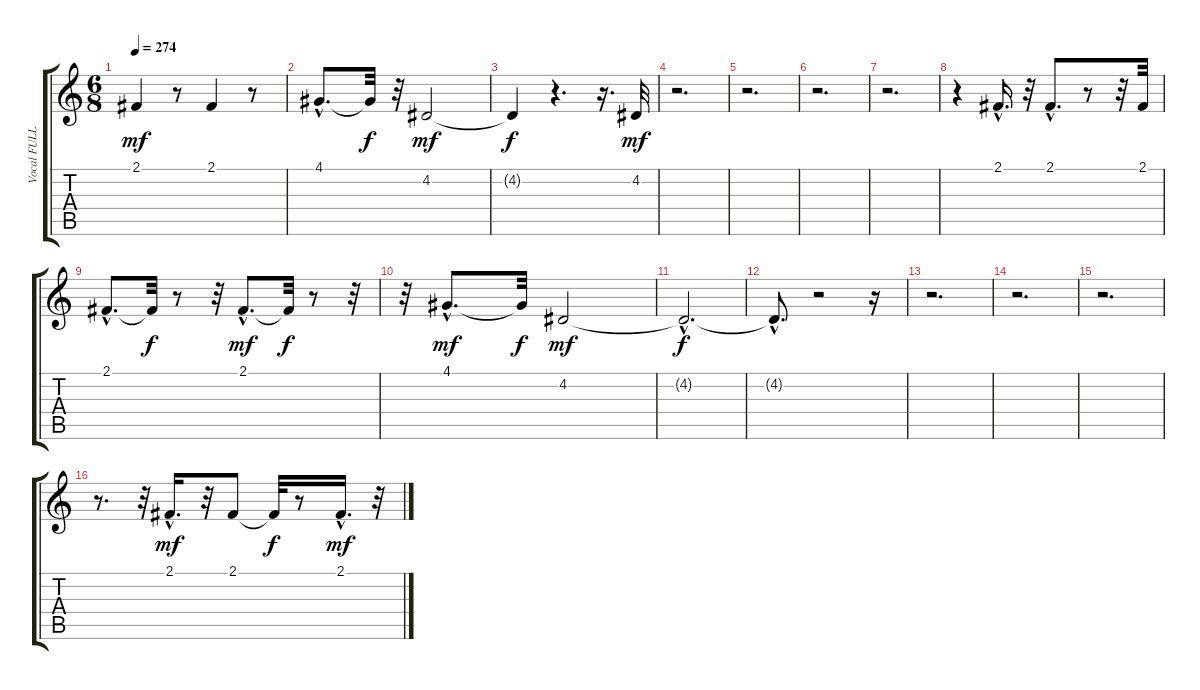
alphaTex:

\track ("Vocal FULL" "Vocal FULL") {instrument viola}
\staff {score tabs}
\tuning (E4 B3 G3 D3 A2 E2) {hide}
\ts (6 8)
\tempo 274
\clef g2
\ks c
2.1.4{dy mf} r.8 2.1.4 r.8 |
4.1{hac}.8{d} 4.1{t}.32{dy f} r.32 4.2.2{dy mf} |
4.2{t}.4{dy f} r.4{d} r.16{d} 4.2.32{dy mf} |
r.2{d} |
r.2{d} |
r.2{d} |
r.2{d} |
r.4 2.1{hac}.16{d} r.32 2.1{hac}.8{d} r.8 r.32 2.1.32 |
2.1{hac}.8{d} 2.1{t}.32{dy f} r.8 r.32 2.1{hac}.8{d dy mf} 2.1{t}.32{dy f} r.8 r.32 |
r.32 4.1{hac}.8{d dy mf} 4.1{t}.32{dy f} 4.2.2{dy mf} |
4.2{hac t}.2{d dy f} |
4.2{hac t}.8{d} r.2 r.16 |
r.2{d} |
r.2{d} |
r.2{d} |
r.8{d} r.32 2.1{hac}.16{d dy mf} r.32 2.1.8 2.1{t}.32{dy f} r.8 2.1{hac}.16{d dy mf} r.32
